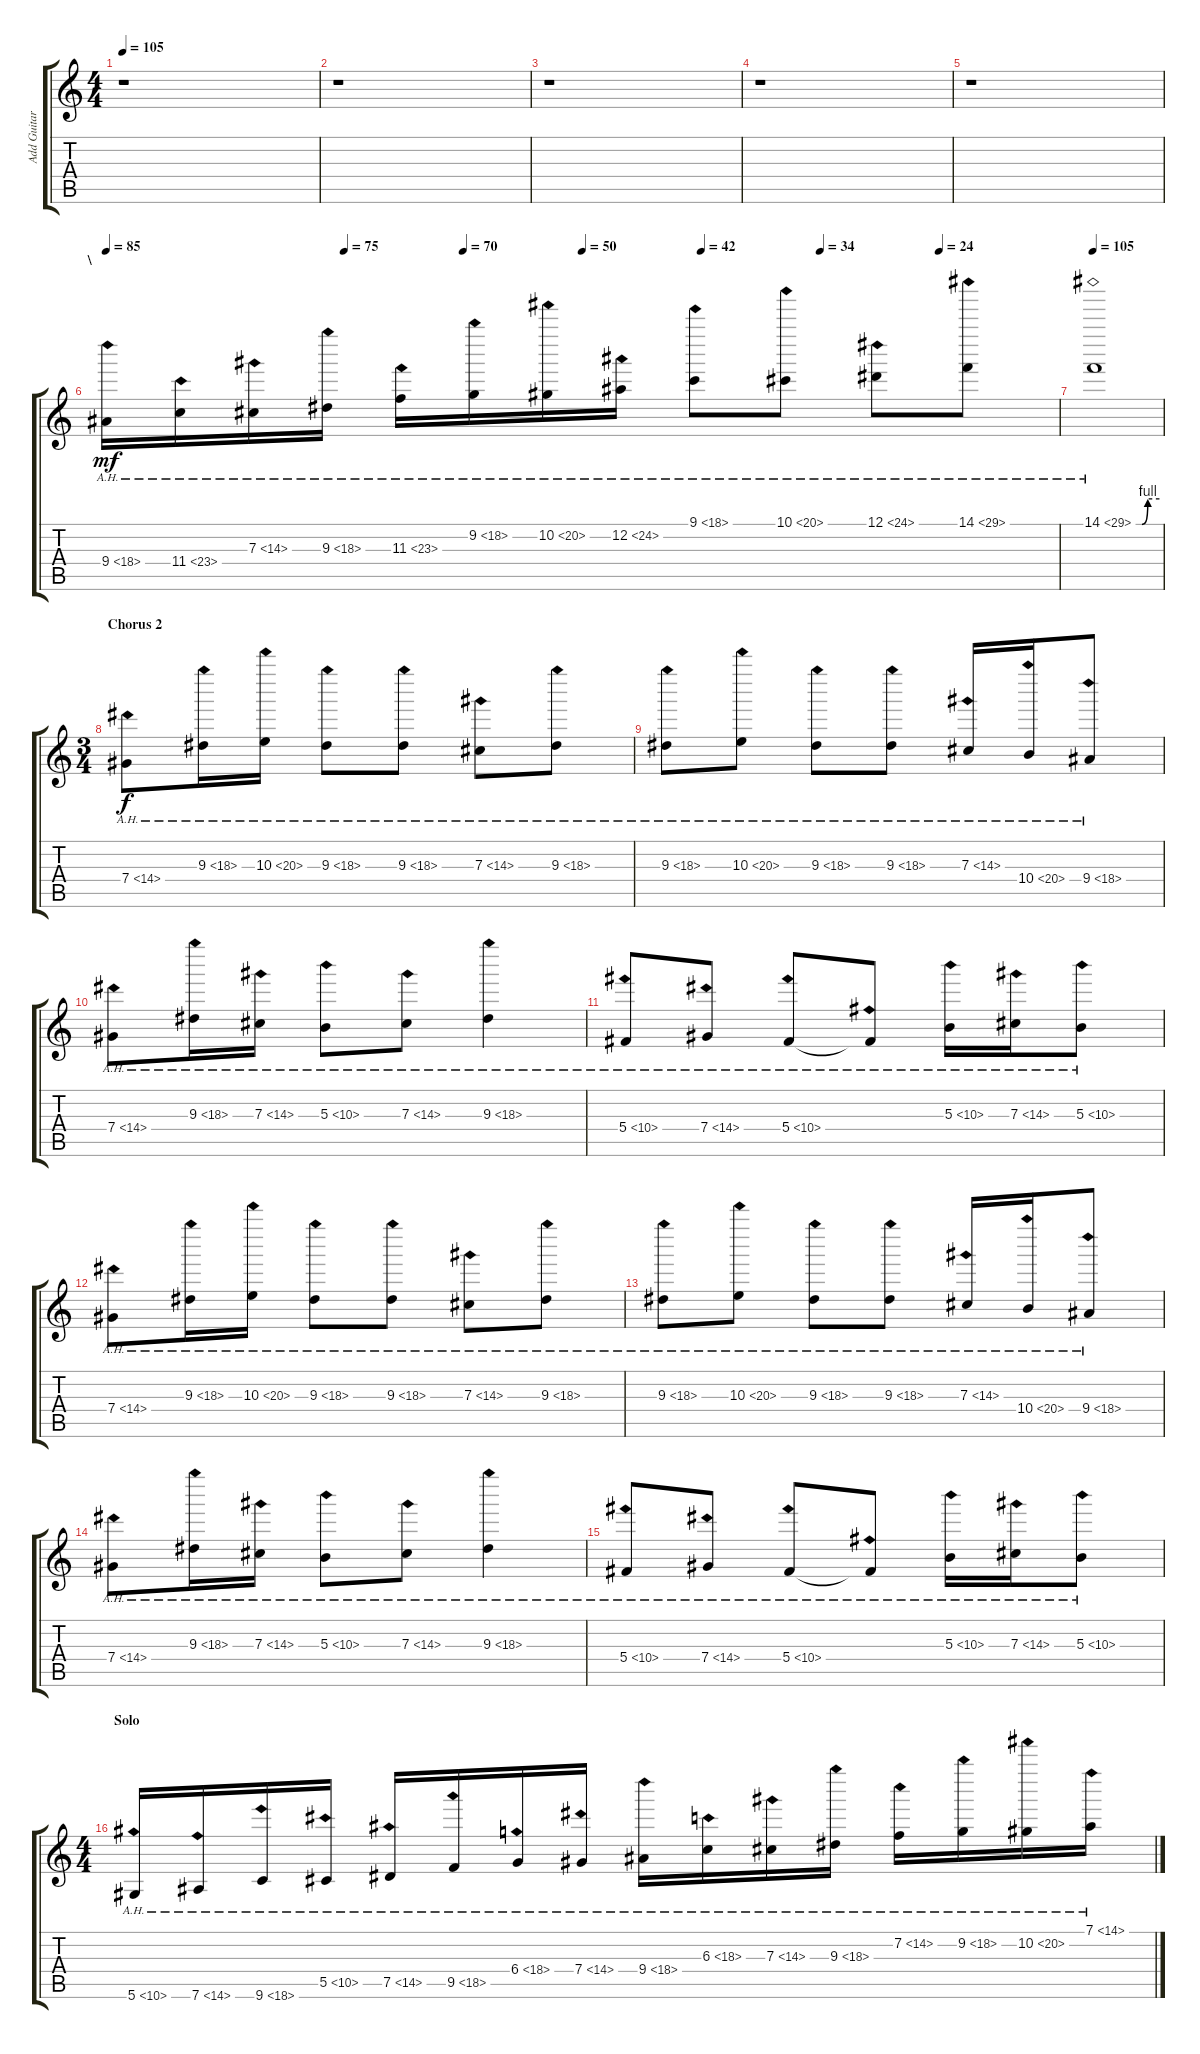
\track ("Add Guitar 1" "Add Guitar") {instrument distortionguitar}
\staff {score tabs}
\tuning (Eb4 Bb3 Gb3 Db3 Ab2 Eb2) {hide}
\ts (4 4)
\tempo 105
\clef g2
\ks c
r.1{dy f} |
r.1 |
r.1 |
r.1 |
r.1 |
\section ("" "\\")
\tempo 85
\tempo (75 0.25)
\tempo (70 0.375)
\tempo (50 0.5)
\tempo (42 0.625)
\tempo (34 0.75)
\tempo (24 0.875)
9.4{ah 9}.16{dy mf} 11.4{ah 12}.16 7.3{ah 7}.16 9.3{ah 9}.16 11.3{ah 12}.16 9.2{ah 9}.16 10.2{ah 10}.16 12.2{ah 12}.16 9.1{ah 9}.8 10.1{ah 10}.8 12.1{ah 12}.8 14.1{ah 15}.8 |
\tempo 105
14.1{be (custom 0 0 15 0 30 4 60 4) ah 15}.1 |
\ts (3 4)
\section ("" "Chorus 2")
7.4{ah 7}.8{dy f volume 4} 9.3{ah 9}.16 10.3{ah 10}.16 9.3{ah 9}.8 9.3{ah 9}.8 7.3{ah 7}.8 9.3{ah 9}.8 |
9.3{ah 9}.8 10.3{ah 10}.8 9.3{ah 9}.8 9.3{ah 9}.8 7.3{ah 7}.16 10.4{ah 10}.16 9.4{ah 9}.8 |
7.4{ah 7}.8 9.3{ah 9}.16 7.3{ah 7}.16 5.3{ah 5}.8 7.3{ah 7}.8 9.3{ah 9}.4 |
5.4{ah 5}.8 7.4{ah 7}.8 5.4{ah 5}.8 5.4{ah 12 t}.8 5.3{ah 5}.16 7.3{ah 7}.16 5.3{ah 5}.8 |
7.4{ah 7}.8 9.3{ah 9}.16 10.3{ah 10}.16 9.3{ah 9}.8 9.3{ah 9}.8 7.3{ah 7}.8 9.3{ah 9}.8 |
9.3{ah 9}.8 10.3{ah 10}.8 9.3{ah 9}.8 9.3{ah 9}.8 7.3{ah 7}.16 10.4{ah 10}.16 9.4{ah 9}.8 |
7.4{ah 7}.8 9.3{ah 9}.16 7.3{ah 7}.16 5.3{ah 5}.8 7.3{ah 7}.8 9.3{ah 9}.4 |
5.4{ah 5}.8 7.4{ah 7}.8 5.4{ah 5}.8 5.4{ah 12 t}.8 5.3{ah 5}.16 7.3{ah 7}.16 5.3{ah 5}.8 |
\ts (4 4)
\section ("" "Solo")
5.6{ah 5}.16{volume 6} 7.6{ah 7}.16 9.6{ah 9}.16 5.5{ah 5}.16 7.5{ah 7}.16 9.5{ah 9}.16 6.4{ah 12}.16 7.4{ah 7}.16 9.4{ah 9}.16 6.3{ah 12}.16 7.3{ah 7}.16 9.3{ah 9}.16 7.2{ah 7}.16 9.2{ah 9}.16 10.2{ah 10}.16 7.1{ah 7}.16
